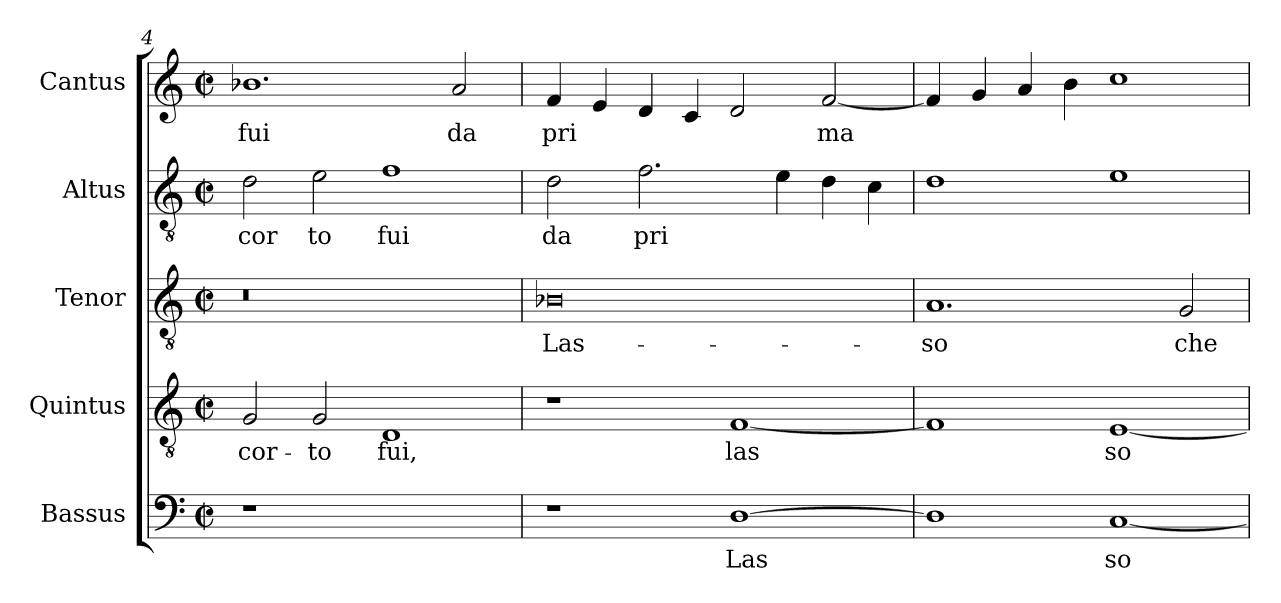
**kern	**text	**kern	**text	**kern	**text	**kern	**text	**kern	**text
*part5	*part5	*part4	*part4	*part3	*part3	*part2	*part2	*part1	*part1
*staff5	*staff5	*staff4	*staff4	*staff3	*staff3	*staff2	*staff2	*staff1	*staff1
*I"Bassus	*	*I"Quintus	*	*I"Tenor	*	*I"Altus	*	*I"Cantus	*
*clefF4	*	*clefGv2	*	*clefGv2	*	*clefGv2	*	*clefG2	*
*k[]	*	*k[]	*	*k[]	*	*k[]	*	*k[]	*
*C:	*	*C:	*	*C:	*	*C:	*	*C:	*
*M2/2	*	*M2/2	*	*M2/2	*	*M2/2	*	*M2/2	*
*met(c|)	*	*met(c|)	*	*met(c|)	*	*met(c|)	*	*met(c|)	*
=4	=4	=4	=4	=4	=4	=4	=4	=4	=4
!	!	!	!LO:LY:b	!	!	!	!LO:LY:b	!	!LO:LY:b:cj
1r	.	2G/	-cor-	0r	.	2d\	cor	1.b-	fui
!	!	!	!LO:LY:b	!	!	!	!LO:LY:b	!	!
.	.	2G/	-to	.	.	2e\	to	.	.
!	!	!	!LO:LY:b	!	!	!	!LO:LY:b	!	!
1ryy	.	1D	fui,	.	.	1f	fui	.	.
!	!	!	!	!	!	!	!	!	!LO:LY:b:cj
.	.	.	.	.	.	.	.	2a/	da
=5	=5	=5	=5	=5	=5	=5	=5	=5	=5
!	!	!	!	!	!LO:LY:b:cj	!	!LO:LY:b	!	!LO:LY:b:cj
1r	.	1r	.	0B-X	Las-	2d\	da	4f/	pri-
!	!	!	!	!	!	!	!	!	!LO:LY:b:cj
.	.	.	.	.	.	.	.	4e/	--
!	!	!	!	!	!	!	!LO:LY:b	!	!LO:LY:b:cj
.	.	.	.	.	.	2.f\	pri	4d/	--
!	!	!	!	!	!	!	!	!	!LO:LY:b:cj
.	.	.	.	.	.	.	.	4c/	--
!	!LO:LY:b	!	!LO:LY:b	!	!	!	!	!	!LO:LY:b:cj
[<1D	Las-	[<1F	las-	.	.	.	.	2d/	--
!	!	!	!	!	!	!	!LO:LY:b	!	!
.	.	.	.	.	.	4e\	.	.	.
!	!	!	!	!	!	!	!LO:LY:b	!	!LO:LY:b:cj
.	.	.	.	.	.	4d\	.	[<2f/	-ma
!	!	!	!	!	!	!	!LO:LY:b	!	!
.	.	.	.	.	.	4c\	.	.	.
!!LO:LB:g=z
=6	=6	=6	=6	=6	=6	=6	=6	=6	=6
!	!LO:LY:b	!	!LO:LY:b	!	!LO:LY:b:cj	!	!LO:LY:b	!	!LO:LY:b:cj
1D]	--	1F]	--	1.A	-so	1d	.	4f/]	.
!	!	!	!	!	!	!	!	!	!LO:LY:b:cj
.	.	.	.	.	.	.	.	4g/	.
!	!	!	!	!	!	!	!	!	!LO:LY:b:cj
.	.	.	.	.	.	.	.	4a/	.
!	!	!	!	!	!	!	!	!	!LO:LY:b:cj
.	.	.	.	.	.	.	.	4b\	.
!	!LO:LY:b	!	!LO:LY:b	!	!	!	!LO:LY:b	!	!LO:LY:b:cj
[<1C	-so	[<1E	-so	.	.	1e	.	1cc	.
!	!	!	!	!	!LO:LY:b:cj	!	!	!	!
.	.	.	.	2G/	che	.	.	.	.
=	=	=	=	=	=	=	=	=	=
*-	*-	*-	*-	*-	*-	*-	*-	*-	*-
